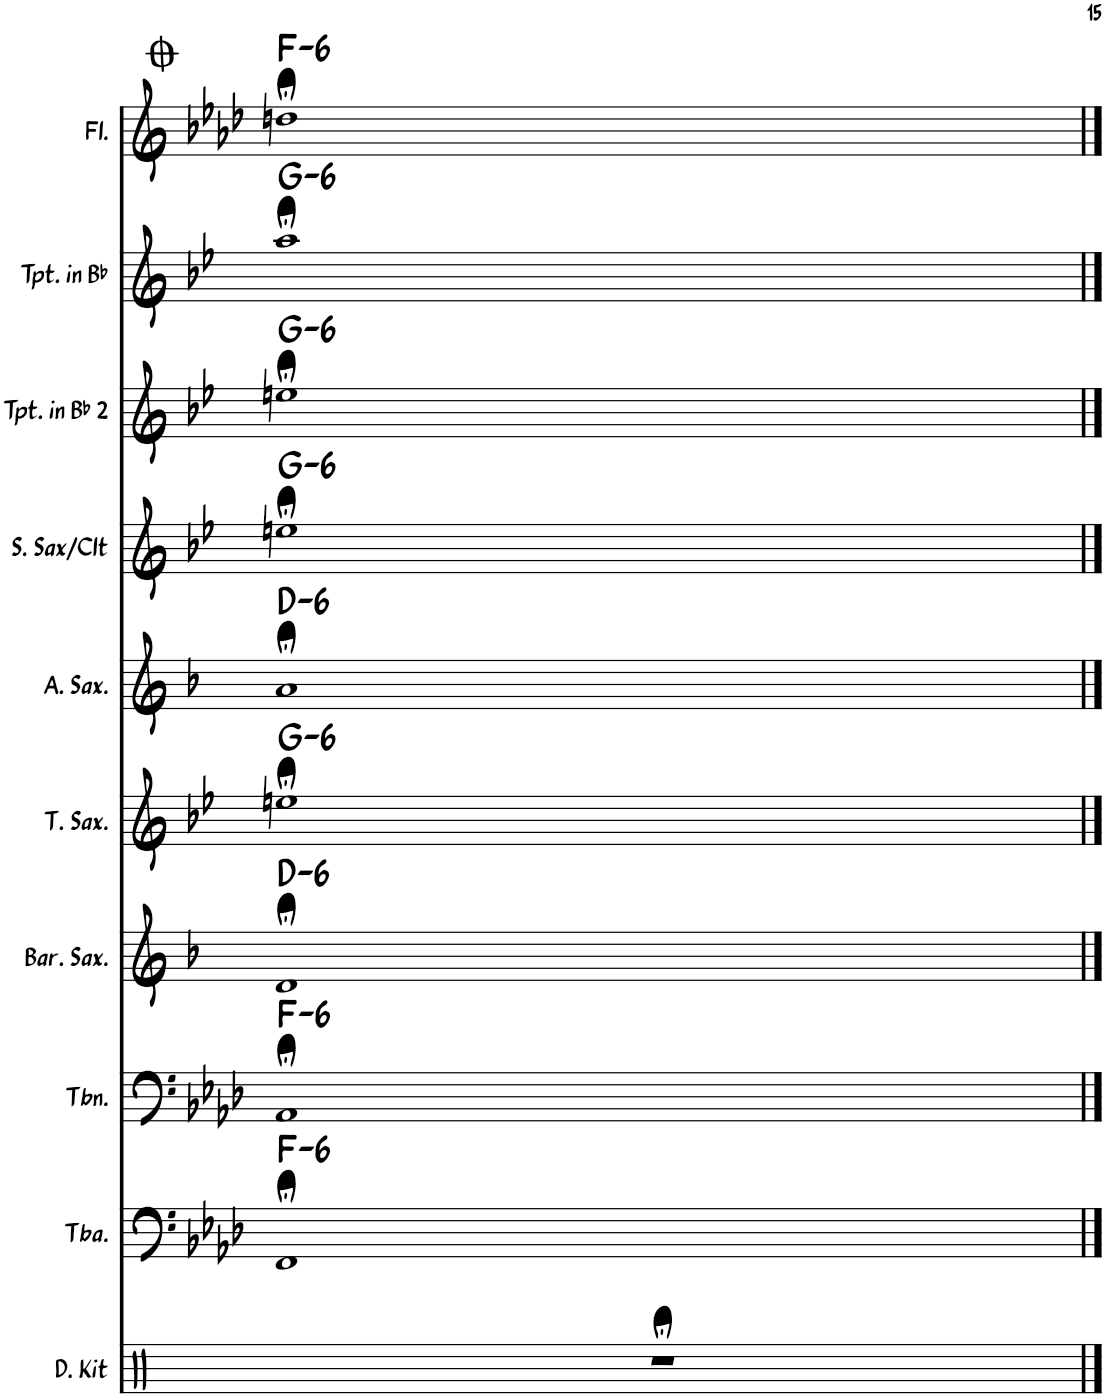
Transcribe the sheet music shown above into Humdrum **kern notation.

**kern	**kern	**harte	**kern	**harte	**kern	**harte	**kern	**harte	**kern	**harte	**kern	**harte	**kern	**harte	**kern	**harte	**kern	**harte
*part10	*part9	*part9	*part8	*part8	*part7	*part7	*part6	*part6	*part5	*part5	*part4	*part4	*part3	*part3	*part2	*part2	*part1	*part1
*staff10	*staff9	*	*staff8	*	*staff7	*	*staff6	*	*staff5	*	*staff4	*	*staff3	*	*staff2	*	*staff1	*
*I"Drum Kit	*I"Tuba	*	*I"Trombone	*	*I"Baritone Saxophone	*	*I"Tenor Saxophone	*	*I"Alto Saxophone	*	*I"Soprano Saxophone	*	*I"Trumpet in Bb 2	*	*I"Trumpet in Bb	*	*I"Flute	*
*I'D. Kit	*I'Tba.	*	*I'Tbn.	*	*I'Bar. Sax.	*	*I'T. Sax.	*	*I'A. Sax.	*	*	*	*I'Tpt. in Bb 2	*	*I'Tpt. in Bb	*	*I'Fl.	*
!!LO:PB:g=z
*clefX	*clefF4	*	*clefF4	*	*clefG2	*	*clefG2	*	*clefG2	*	*clefG2	*	*clefG2	*	*clefG2	*	*clefG2	*
*	*	*	*	*	*Trd12c21	*	*Trd8c14	*	*Trd5c9	*	*Trd1c2	*	*Trd1c2	*	*Trd1c2	*	*	*
*k[]	*k[b-e-a-d-]	*	*k[b-e-a-d-]	*	*k[b-]	*	*k[b-e-]	*	*k[b-]	*	*k[b-e-]	*	*k[b-e-]	*	*k[b-e-]	*	*k[b-e-a-d-]	*
*M2/2	*M2/2	*	*M2/2	*	*M2/2	*	*M2/2	*	*M2/2	*	*M2/2	*	*M2/2	*	*M2/2	*	*M2/2	*
*met(c|)	*met(c|)	*	*met(c|)	*	*met(c|)	*	*met(c|)	*	*met(c|)	*	*met(c|)	*	*met(c|)	*	*met(c|)	*	*met(c|)	*
=37	=37	=37	=37	=37	=37	=37	=37	=37	=37	=37	=37	=37	=37	=37	=37	=37	=37	=37
!	!	!LO:H:kt=6	!	!LO:H:kt=6	!	!LO:H:kt=6	!	!LO:H:kt=6	!	!LO:H:kt=6	!	!LO:H:kt=6	!	!LO:H:kt=6	!	!LO:H:kt=6	!	!LO:H:kt=6
1r;<	1FF;<	F:min6	1AA-;<	F:min6	1d;<	D:min6	1een;<	G:min6	1a;<	D:min6	1een;<	G:min6	1een;<	G:min6	1aa;<	G:min6	1ddn;<	F:min6
==	==	==	==	==	==	==	==	==	==	==	==	==	==	==	==	==	==	==
*-	*-	*-	*-	*-	*-	*-	*-	*-	*-	*-	*-	*-	*-	*-	*-	*-	*-	*-
